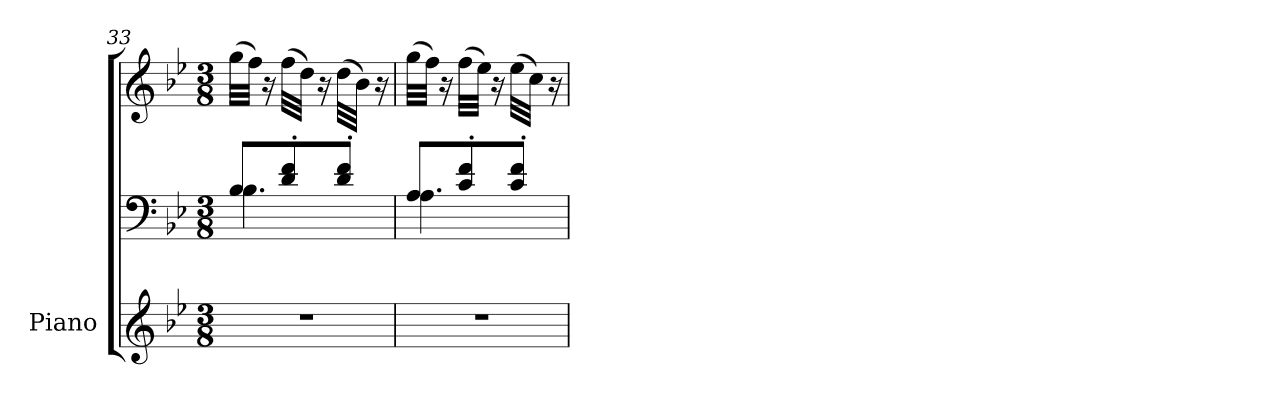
**kern	**kern	**kern	**dynam
*part1	*part1	*part1	*part1
*staff3	*staff2	*staff1	*staff1/2/3
*I"Piano	*	*	*
*I'Pno	*	*	*
!!LO:LB:g=z
*clefG2	*clefF4	*clefG2	*
*k[b-e-]	*k[b-e-]	*k[b-e-]	*
*M3/8	*M3/8	*M3/8	*
=33	=33	=33	=33
*	*^	*	*
!	!	!LO:N:head=solid	!	!LO:DY:b
!	!	!	!	!LO:DY:n=1:b
4.r	8B-/L	4.B-\	(>32gg\LLL	p other-dynamics
.	.	.	32ff\JJJ)	.
.	.	.	16r	.
.	8d/'< 8f/'<	.	(>32ff\LLL	.
.	.	.	32dd\JJJ)	.
.	.	.	16r	.
.	8d/'< 8f/'<J	.	(>32dd\LLL	.
.	.	.	32b-\JJJ)	.
.	.	.	16r	.
=34	=34	=34	=34	=34
!	!	!LO:N:head=solid	!	!
4.r	8A/L	4.A\	(>32gg\LLL	.
.	.	.	32ff\JJJ)	.
.	.	.	16r	.
.	8c/'< 8f/'<	.	(>32ff\LLL	.
.	.	.	32ee-\JJJ)	.
.	.	.	16r	.
.	8c/'< 8f/'<J	.	(>32ee-\LLL	.
.	.	.	32cc\JJJ)	.
.	.	.	16r	.
*	*v	*v	*	*
=	=	=	=
*-	*-	*-	*-
